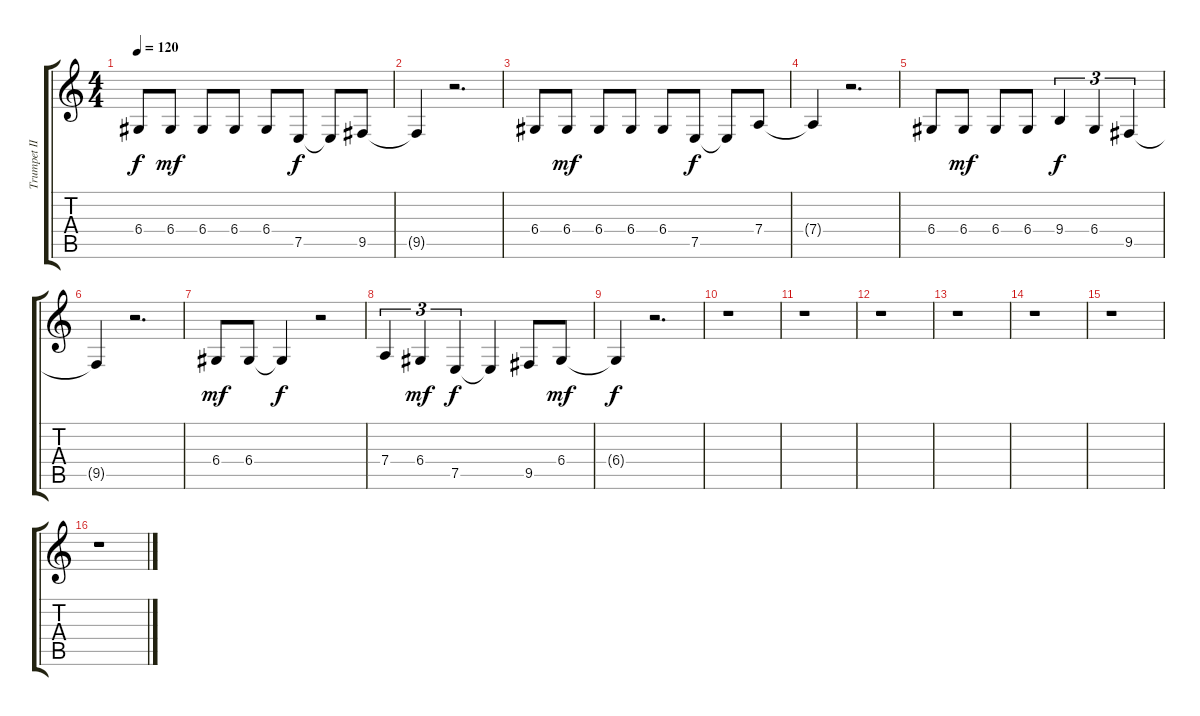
\track ("Trumpet II" "Trumpet II") {instrument trumpet}
\staff {score tabs}
\tuning (E4 B3 G3 D3 A2 E2) {hide}
\ts (4 4)
\tempo 120
\clef g2
\ks c
6.4.8{dy f} 6.4.8{dy mf} 6.4.8 6.4.8 6.4.8 7.5.8{dy f} 7.5{t}.8 9.5.8 |
9.5{t}.4 r.2{d} |
6.4.8 6.4.8{dy mf} 6.4.8 6.4.8 6.4.8 7.5.8{dy f} 7.5{t}.8 7.4.8 |
7.4{t}.4 r.2{d} |
6.4.8 6.4.8{dy mf} 6.4.8 6.4.8 9.4.4{tu (3 2) dy f} 6.4.4{tu (3 2)} 9.5.4{tu (3 2)} |
9.5{t}.4 r.2{d} |
6.4.8{dy mf} 6.4.8 6.4{t}.4{dy f} r.2 |
7.4.4{tu (3 2)} 6.4.4{tu (3 2) dy mf} 7.5.4{tu (3 2) dy f} 7.5{t}.4 9.5.8 6.4.8{dy mf} |
6.4{t}.4{dy f} r.2{d} |
r.1 |
r.1 |
r.1 |
r.1 |
r.1 |
r.1 |
r.1
